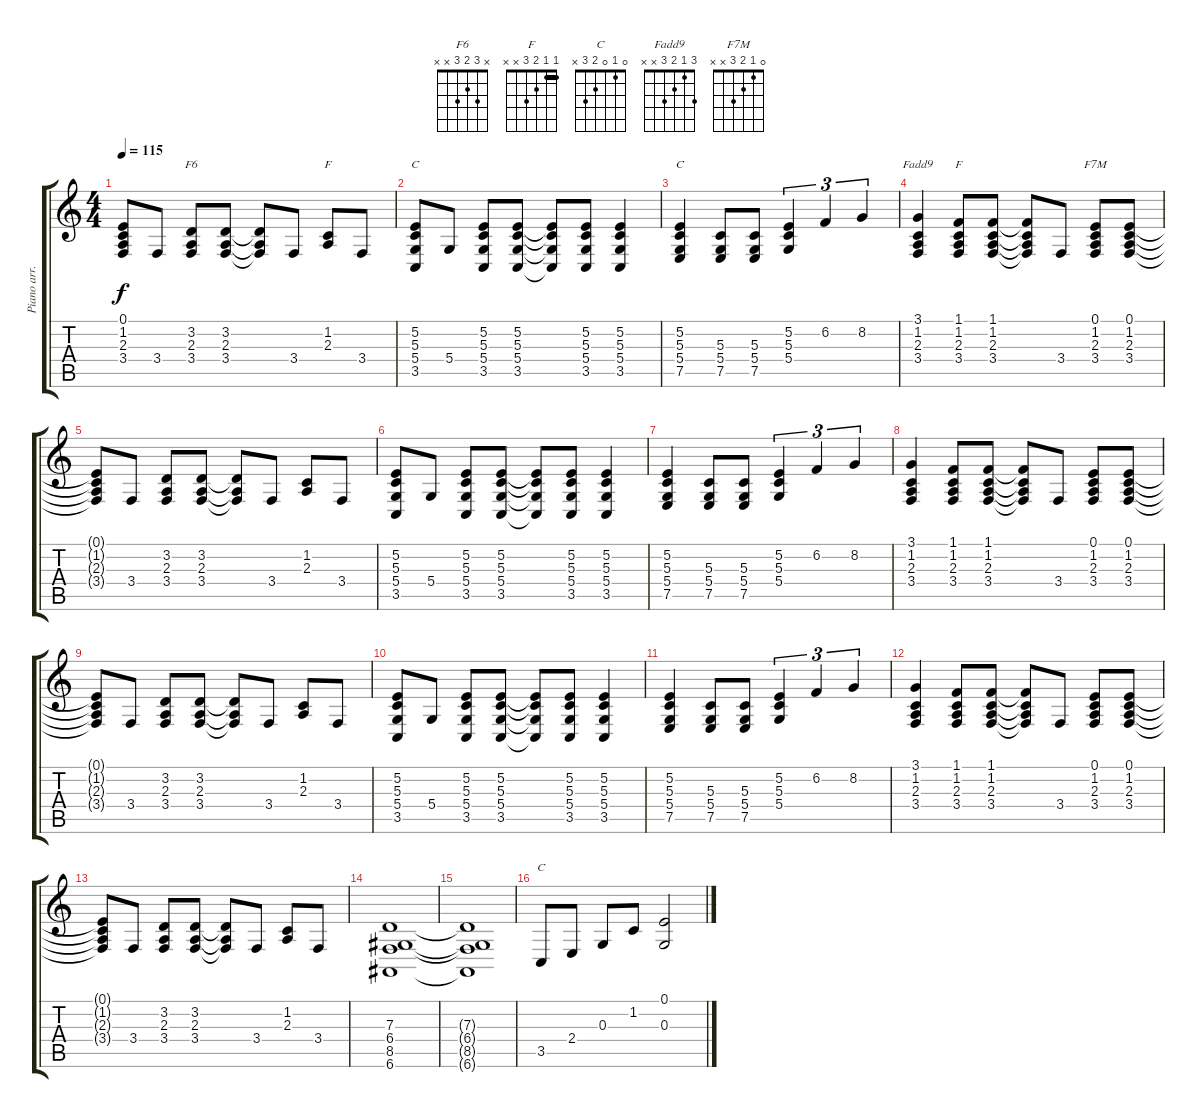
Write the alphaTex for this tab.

\track ("Piano arr. pour guitare" "Piano arr.") {instrument acousticgrandpiano}
\staff {score tabs}
\tuning (E4 B3 G3 D3 A2 E2) {hide}
\chord ("F6" x 3 2 3 x x)
\chord ("F" x 1 2 3 x x)
\chord ("C" x 5 5 5 3 x) {barre 5}
\chord ("C" x 5 5 5 7 x) {firstfret 5 barre 5}
\chord ("Fadd9" 3 1 2 3 x x)
\chord ("F" 1 1 2 3 x x) {barre 1}
\chord ("F7M" 0 1 2 3 x x)
\chord ("C" 0 1 0 2 3 x)
\ts (4 4)
\tempo 115
\clef g2
\ks c
(0.1{t} 1.2{t} 2.3{t} 3.4{t}).8{dy f} 3.4.8 (3.2 2.3 3.4).8{ch "F6"} (3.2 2.3 3.4).8 (3.2{t} 2.3{t} 3.4{t}).8 3.4.8 (1.2 2.3).8{ch "F"} 3.4.8 |
(5.2 5.3 5.4 3.5).8{ch "C"} 5.4.8 (5.2 5.3 5.4 3.5).8 (5.2 5.3 5.4 3.5).8 (5.2{t} 5.3{t} 5.4{t} 3.5{t}).8 (5.2 5.3 5.4 3.5).8 (5.2 5.3 5.4 3.5).4 |
(5.2 5.3 5.4 7.5).4{ch "C"} (5.3 5.4 7.5).8 (5.3 5.4 7.5).8 (5.2 5.3 5.4).4{tu (3 2)} 6.2.4{tu (3 2)} 8.2.4{tu (3 2)} |
(3.1 1.2 2.3 3.4).4{ch "Fadd9"} (1.1 1.2 2.3 3.4).8{ch "F"} (1.1 1.2 2.3 3.4).8 (1.1{t} 1.2{t} 2.3{t} 3.4{t}).8 3.4.8 (0.1 1.2 2.3 3.4).8{ch "F7M"} (0.1 1.2 2.3 3.4).8 |
(0.1{t} 1.2{t} 2.3{t} 3.4{t}).8 3.4.8 (3.2 2.3 3.4).8 (3.2 2.3 3.4).8 (3.2{t} 2.3{t} 3.4{t}).8 3.4.8 (1.2 2.3).8 3.4.8 |
(5.2 5.3 5.4 3.5).8 5.4.8 (5.2 5.3 5.4 3.5).8 (5.2 5.3 5.4 3.5).8 (5.2{t} 5.3{t} 5.4{t} 3.5{t}).8 (5.2 5.3 5.4 3.5).8 (5.2 5.3 5.4 3.5).4 |
(5.2 5.3 5.4 7.5).4 (5.3 5.4 7.5).8 (5.3 5.4 7.5).8 (5.2 5.3 5.4).4{tu (3 2)} 6.2.4{tu (3 2)} 8.2.4{tu (3 2)} |
(3.1 1.2 2.3 3.4).4 (1.1 1.2 2.3 3.4).8 (1.1 1.2 2.3 3.4).8 (1.1{t} 1.2{t} 2.3{t} 3.4{t}).8 3.4.8 (0.1 1.2 2.3 3.4).8 (0.1 1.2 2.3 3.4).8 |
(0.1{t} 1.2{t} 2.3{t} 3.4{t}).8 3.4.8 (3.2 2.3 3.4).8 (3.2 2.3 3.4).8 (3.2{t} 2.3{t} 3.4{t}).8 3.4.8 (1.2 2.3).8 3.4.8 |
(5.2 5.3 5.4 3.5).8 5.4.8 (5.2 5.3 5.4 3.5).8 (5.2 5.3 5.4 3.5).8 (5.2{t} 5.3{t} 5.4{t} 3.5{t}).8 (5.2 5.3 5.4 3.5).8 (5.2 5.3 5.4 3.5).4 |
(5.2 5.3 5.4 7.5).4 (5.3 5.4 7.5).8 (5.3 5.4 7.5).8 (5.2 5.3 5.4).4{tu (3 2)} 6.2.4{tu (3 2)} 8.2.4{tu (3 2)} |
(3.1 1.2 2.3 3.4).4 (1.1 1.2 2.3 3.4).8 (1.1 1.2 2.3 3.4).8 (1.1{t} 1.2{t} 2.3{t} 3.4{t}).8 3.4.8 (0.1 1.2 2.3 3.4).8 (0.1 1.2 2.3 3.4).8 |
(0.1{t} 1.2{t} 2.3{t} 3.4{t}).8 3.4.8 (3.2 2.3 3.4).8 (3.2 2.3 3.4).8 (3.2{t} 2.3{t} 3.4{t}).8 3.4.8 (1.2 2.3).8 3.4.8 |
(7.3 6.4 8.5 6.6).1 |
(7.3{t} 6.4{t} 8.5{t} 6.6{t}).1 |
3.5.8{ch "C"} 2.4.8 0.3.8 1.2.8 (0.1 0.3).2
